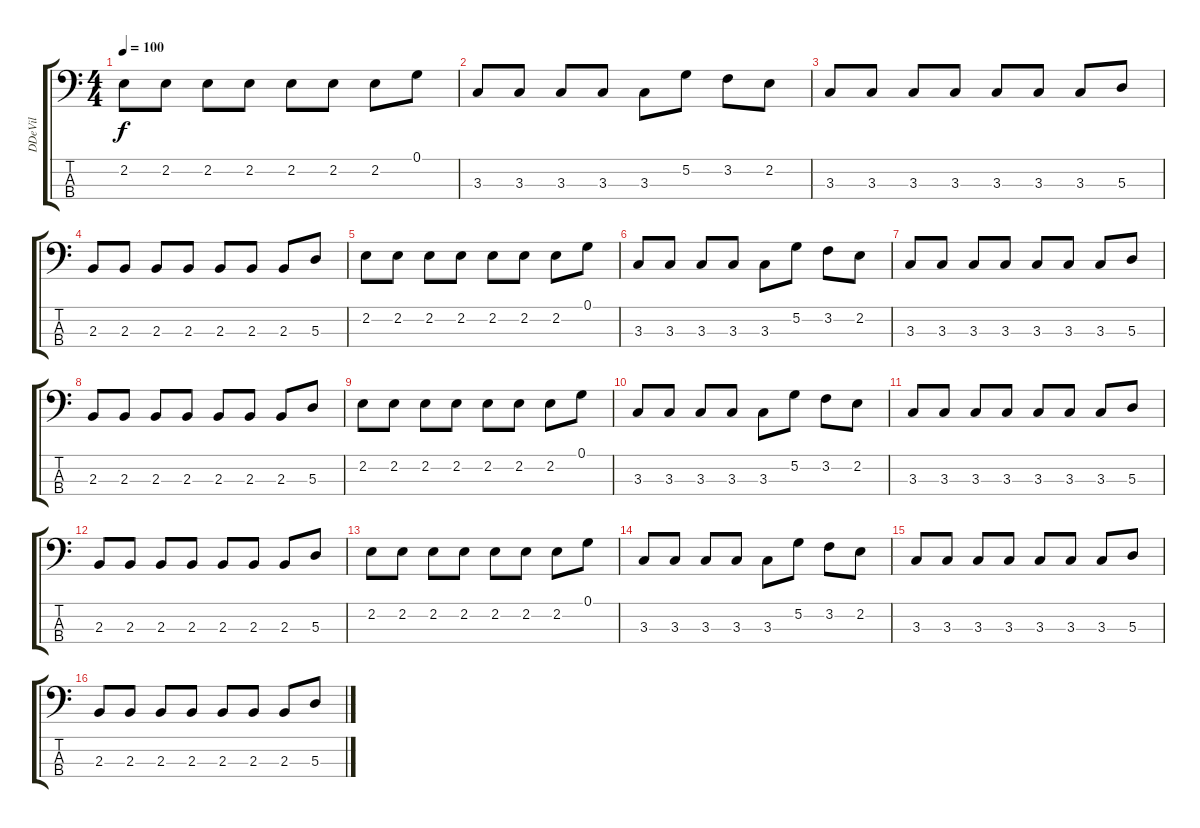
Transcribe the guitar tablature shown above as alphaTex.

\track ("DDeVil" "DDeVil") {instrument electricbassfinger}
\staff {score tabs}
\tuning (G2 D2 A1 E1) {hide}
\ts (4 4)
\tempo 100
\clef f4
\ks c
2.2.8{dy f} 2.2.8 2.2.8 2.2.8 2.2.8 2.2.8 2.2.8 0.1.8 |
3.3.8 3.3.8 3.3.8 3.3.8 3.3.8 5.2.8 3.2.8 2.2.8 |
3.3.8 3.3.8 3.3.8 3.3.8 3.3.8 3.3.8 3.3.8 5.3.8 |
2.3.8 2.3.8 2.3.8 2.3.8 2.3.8 2.3.8 2.3.8 5.3.8 |
2.2.8 2.2.8 2.2.8 2.2.8 2.2.8 2.2.8 2.2.8 0.1.8 |
3.3.8 3.3.8 3.3.8 3.3.8 3.3.8 5.2.8 3.2.8 2.2.8 |
3.3.8 3.3.8 3.3.8 3.3.8 3.3.8 3.3.8 3.3.8 5.3.8 |
2.3.8 2.3.8 2.3.8 2.3.8 2.3.8 2.3.8 2.3.8 5.3.8 |
2.2.8 2.2.8 2.2.8 2.2.8 2.2.8 2.2.8 2.2.8 0.1.8 |
3.3.8 3.3.8 3.3.8 3.3.8 3.3.8 5.2.8 3.2.8 2.2.8 |
3.3.8 3.3.8 3.3.8 3.3.8 3.3.8 3.3.8 3.3.8 5.3.8 |
2.3.8 2.3.8 2.3.8 2.3.8 2.3.8 2.3.8 2.3.8 5.3.8 |
2.2.8 2.2.8 2.2.8 2.2.8 2.2.8 2.2.8 2.2.8 0.1.8 |
3.3.8 3.3.8 3.3.8 3.3.8 3.3.8 5.2.8 3.2.8 2.2.8 |
3.3.8 3.3.8 3.3.8 3.3.8 3.3.8 3.3.8 3.3.8 5.3.8 |
2.3.8 2.3.8 2.3.8 2.3.8 2.3.8 2.3.8 2.3.8 5.3.8
